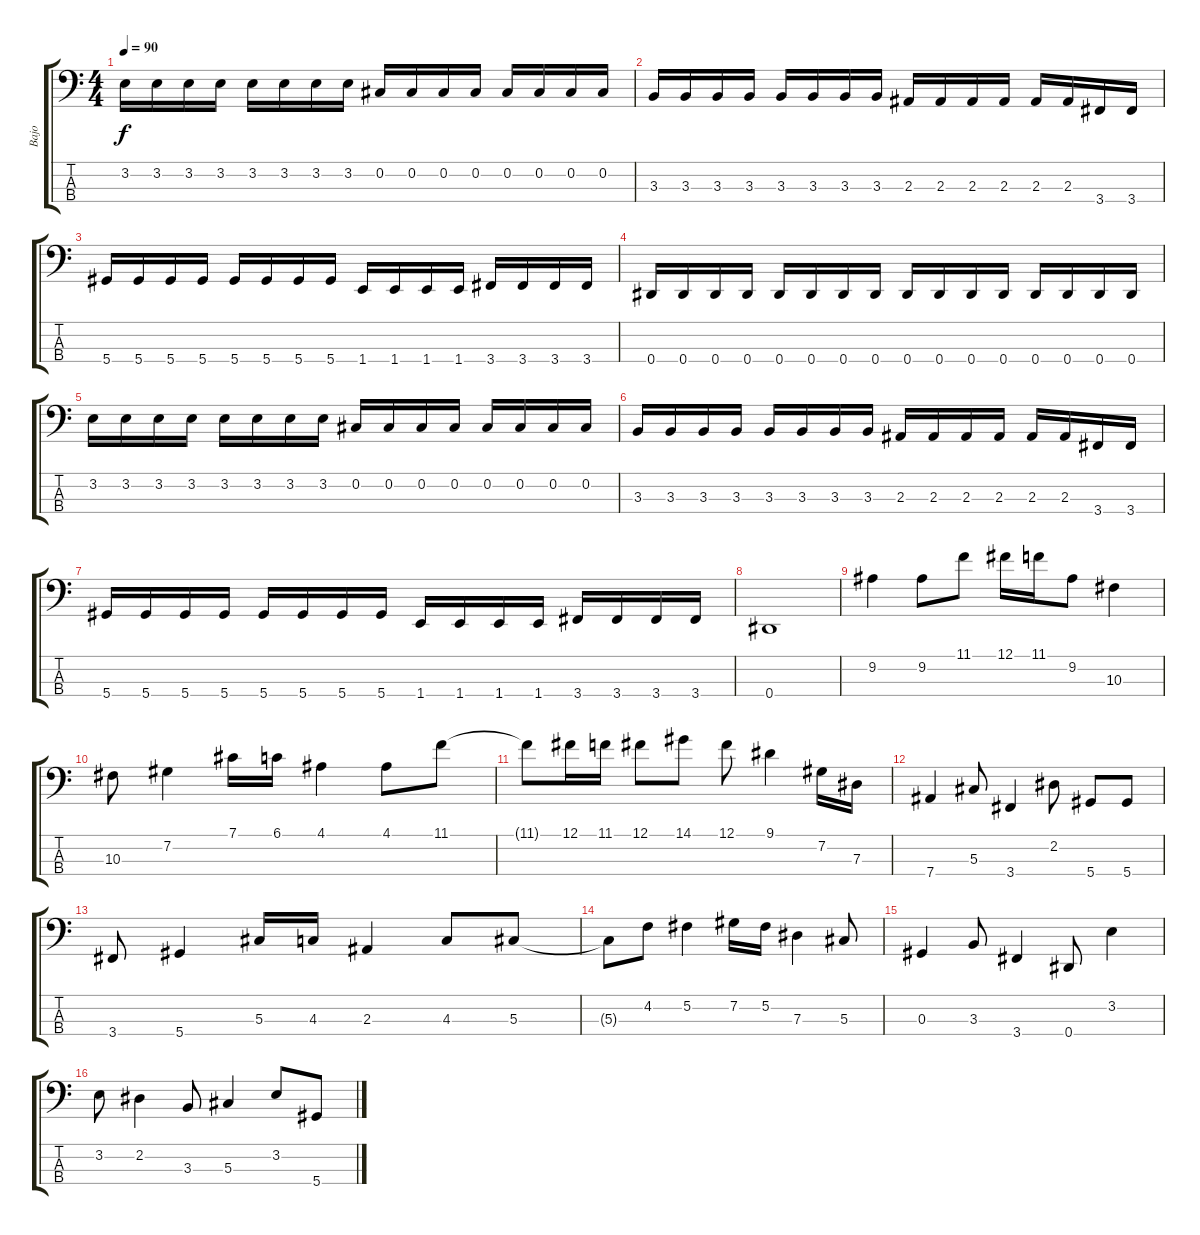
\track ("Bajo" "Bajo") {instrument electricbassfinger}
\staff {score tabs}
\tuning (Gb2 Db2 Ab1 Eb1) {hide}
\ts (4 4)
\tempo 90
\clef f4
\ks c
3.2.16{dy f} 3.2.16 3.2.16 3.2.16 3.2.16 3.2.16 3.2.16 3.2.16 0.2.16 0.2.16 0.2.16 0.2.16 0.2.16 0.2.16 0.2.16 0.2.16 |
3.3.16 3.3.16 3.3.16 3.3.16 3.3.16 3.3.16 3.3.16 3.3.16 2.3.16 2.3.16 2.3.16 2.3.16 2.3.16 2.3.16 3.4.16 3.4.16 |
5.4.16 5.4.16 5.4.16 5.4.16 5.4.16 5.4.16 5.4.16 5.4.16 1.4.16 1.4.16 1.4.16 1.4.16 3.4.16 3.4.16 3.4.16 3.4.16 |
0.4.16 0.4.16 0.4.16 0.4.16 0.4.16 0.4.16 0.4.16 0.4.16 0.4.16 0.4.16 0.4.16 0.4.16 0.4.16 0.4.16 0.4.16 0.4.16 |
3.2.16 3.2.16 3.2.16 3.2.16 3.2.16 3.2.16 3.2.16 3.2.16 0.2.16 0.2.16 0.2.16 0.2.16 0.2.16 0.2.16 0.2.16 0.2.16 |
3.3.16 3.3.16 3.3.16 3.3.16 3.3.16 3.3.16 3.3.16 3.3.16 2.3.16 2.3.16 2.3.16 2.3.16 2.3.16 2.3.16 3.4.16 3.4.16 |
5.4.16 5.4.16 5.4.16 5.4.16 5.4.16 5.4.16 5.4.16 5.4.16 1.4.16 1.4.16 1.4.16 1.4.16 3.4.16 3.4.16 3.4.16 3.4.16 |
0.4.1 |
9.2.4 9.2.8 11.1.8 12.1.16 11.1.16 9.2.8 10.3.4 |
10.3.8 7.2.4 7.1.16 6.1.16 4.1.4 4.1.8 11.1.8 |
11.1{t}.8 12.1.16 11.1.16 12.1.8 14.1.8 12.1.8 9.1.4 7.2.16 7.3.16 |
7.4.4 5.3.8 3.4.4 2.2.8 5.4.8 5.4.8 |
3.4.8 5.4.4 5.3.16 4.3.16 2.3.4 4.3.8 5.3.8 |
5.3{t}.8 4.2.8 5.2.4 7.2.16 5.2.16 7.3.4 5.3.8 |
0.3.4 3.3.8 3.4.4 0.4.8 3.2.4 |
3.2.8 2.2.4 3.3.8 5.3.4 3.2.8 5.4.8
